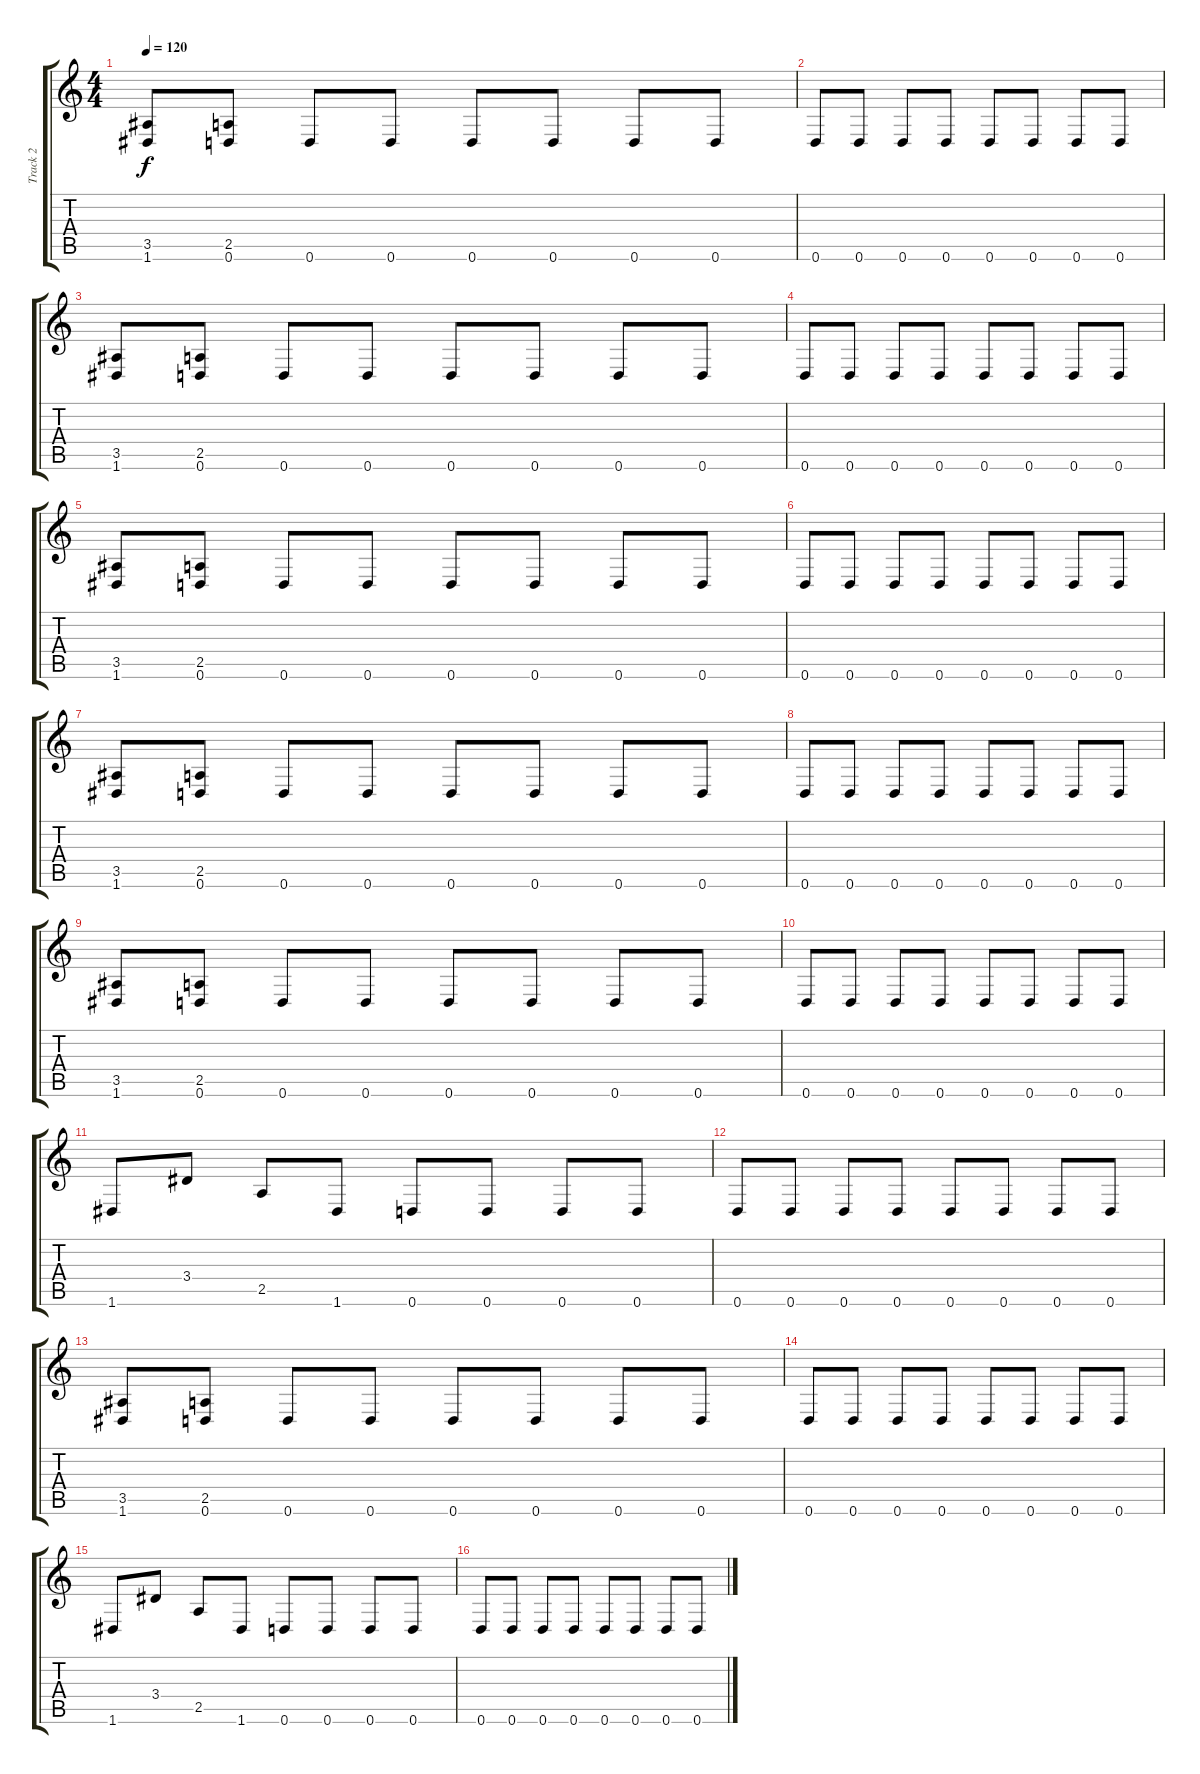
\track ("Track 2" "Track 2") {instrument distortionguitar}
\staff {score tabs}
\tuning (D4 A3 F3 C3 G2 D2) {hide}
\ts (4 4)
\tempo 120
\tempo 150
\tempo 180
\tempo 120
\clef g2
\ks c
(3.5 1.6).8{dy f instrument distortionguitar} (2.5 0.6).8 0.6.8 0.6.8 0.6.8 0.6.8 0.6.8 0.6.8 |
0.6.8 0.6.8 0.6.8 0.6.8 0.6.8 0.6.8 0.6.8 0.6.8 |
(3.5 1.6).8 (2.5 0.6).8 0.6.8 0.6.8 0.6.8 0.6.8 0.6.8 0.6.8 |
0.6.8 0.6.8 0.6.8 0.6.8 0.6.8 0.6.8 0.6.8 0.6.8 |
(3.5 1.6).8 (2.5 0.6).8 0.6.8 0.6.8 0.6.8 0.6.8 0.6.8 0.6.8 |
0.6.8 0.6.8 0.6.8 0.6.8 0.6.8 0.6.8 0.6.8 0.6.8 |
(3.5 1.6).8 (2.5 0.6).8 0.6.8 0.6.8 0.6.8 0.6.8 0.6.8 0.6.8 |
0.6.8 0.6.8 0.6.8 0.6.8 0.6.8 0.6.8 0.6.8 0.6.8 |
(3.5 1.6).8 (2.5 0.6).8 0.6.8 0.6.8 0.6.8 0.6.8 0.6.8 0.6.8 |
0.6.8 0.6.8 0.6.8 0.6.8 0.6.8 0.6.8 0.6.8 0.6.8 |
1.6.8 3.4.8 2.5.8 1.6.8 0.6.8 0.6.8 0.6.8 0.6.8 |
0.6.8 0.6.8 0.6.8 0.6.8 0.6.8 0.6.8 0.6.8 0.6.8 |
(3.5 1.6).8 (2.5 0.6).8 0.6.8 0.6.8 0.6.8 0.6.8 0.6.8 0.6.8 |
0.6.8 0.6.8 0.6.8 0.6.8 0.6.8 0.6.8 0.6.8 0.6.8 |
1.6.8 3.4.8 2.5.8 1.6.8 0.6.8 0.6.8 0.6.8 0.6.8 |
0.6.8 0.6.8 0.6.8 0.6.8 0.6.8 0.6.8 0.6.8 0.6.8
